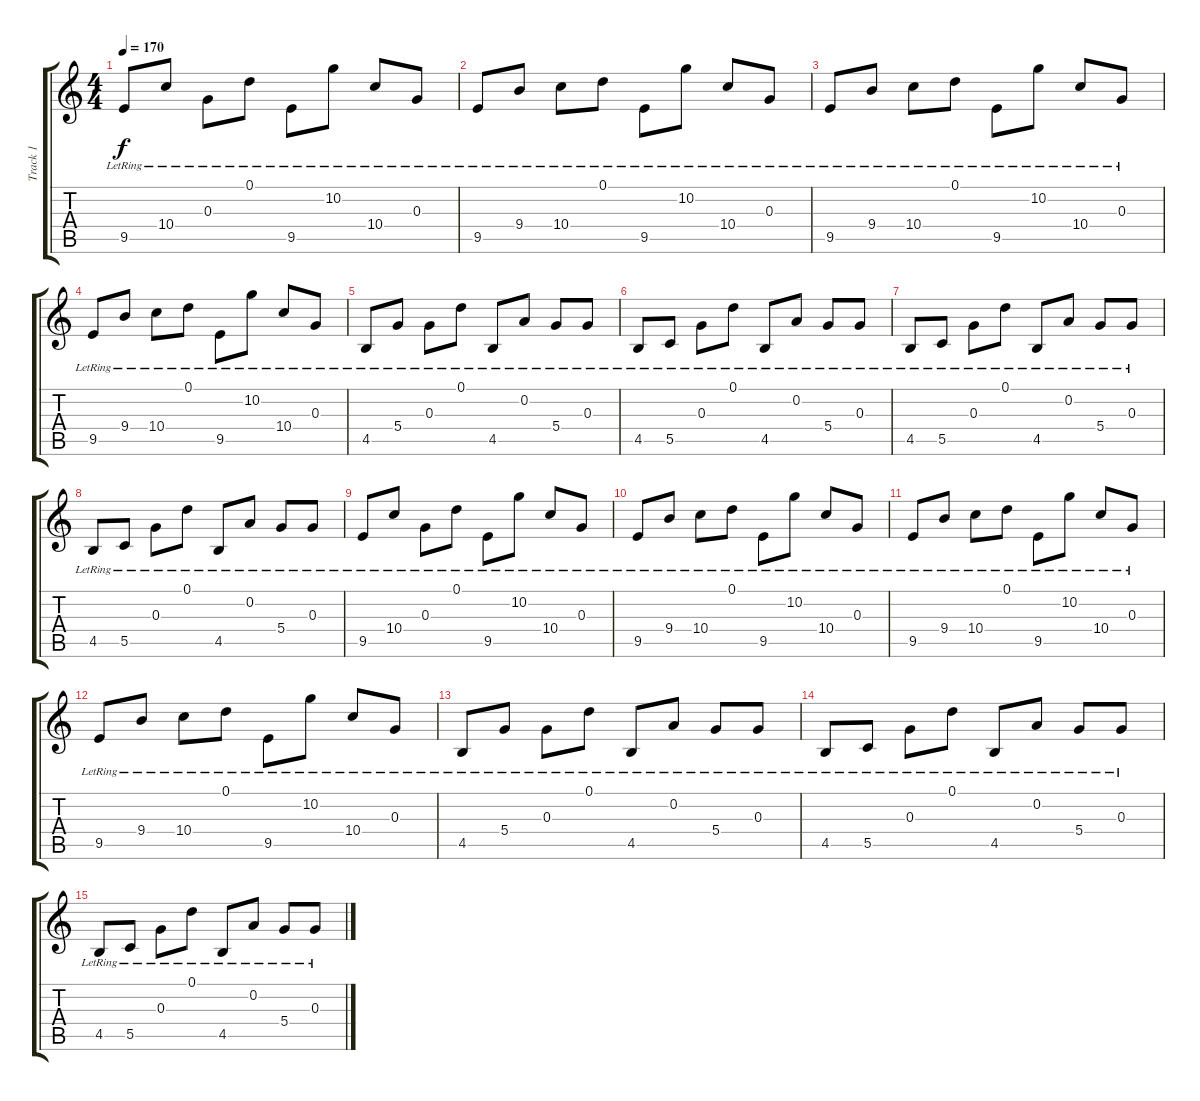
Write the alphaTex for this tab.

\track ("Track 1" "Track 1") {instrument acousticguitarsteel}
\staff {score tabs}
\tuning (D4 A3 G3 D3 G2 C2) {hide}
\ts (4 4)
\tempo 170
\clef g2
\ks c
9.5{lr}.8{dy f} 10.4{lr}.8 0.3{lr}.8 0.1{lr}.8 9.5{lr}.8 10.2{lr}.8 10.4{lr}.8 0.3{lr}.8 |
9.5{lr}.8 9.4{lr}.8 10.4{lr}.8 0.1{lr}.8 9.5{lr}.8 10.2{lr}.8 10.4{lr}.8 0.3{lr}.8 |
9.5{lr}.8 9.4{lr}.8 10.4{lr}.8 0.1{lr}.8 9.5{lr}.8 10.2{lr}.8 10.4{lr}.8 0.3{lr}.8 |
9.5{lr}.8 9.4{lr}.8 10.4{lr}.8 0.1{lr}.8 9.5{lr}.8 10.2{lr}.8 10.4{lr}.8 0.3{lr}.8 |
4.5{lr}.8 5.4{lr}.8 0.3{lr}.8 0.1{lr}.8 4.5{lr}.8 0.2{lr}.8 5.4{lr}.8 0.3{lr}.8 |
4.5{lr}.8 5.5{lr}.8 0.3{lr}.8 0.1{lr}.8 4.5{lr}.8 0.2{lr}.8 5.4{lr}.8 0.3{lr}.8 |
4.5{lr}.8 5.5{lr}.8 0.3{lr}.8 0.1{lr}.8 4.5{lr}.8 0.2{lr}.8 5.4{lr}.8 0.3{lr}.8 |
4.5{lr}.8 5.5{lr}.8 0.3{lr}.8 0.1{lr}.8 4.5{lr}.8 0.2{lr}.8 5.4{lr}.8 0.3{lr}.8 |
9.5{lr}.8 10.4{lr}.8 0.3{lr}.8 0.1{lr}.8 9.5{lr}.8 10.2{lr}.8 10.4{lr}.8 0.3{lr}.8 |
9.5{lr}.8 9.4{lr}.8 10.4{lr}.8 0.1{lr}.8 9.5{lr}.8 10.2{lr}.8 10.4{lr}.8 0.3{lr}.8 |
9.5{lr}.8 9.4{lr}.8 10.4{lr}.8 0.1{lr}.8 9.5{lr}.8 10.2{lr}.8 10.4{lr}.8 0.3{lr}.8 |
9.5{lr}.8 9.4{lr}.8 10.4{lr}.8 0.1{lr}.8 9.5{lr}.8 10.2{lr}.8 10.4{lr}.8 0.3{lr}.8 |
4.5{lr}.8 5.4{lr}.8 0.3{lr}.8 0.1{lr}.8 4.5{lr}.8 0.2{lr}.8 5.4{lr}.8 0.3{lr}.8 |
4.5{lr}.8 5.5{lr}.8 0.3{lr}.8 0.1{lr}.8 4.5{lr}.8 0.2{lr}.8 5.4{lr}.8 0.3{lr}.8 |
4.5{lr}.8 5.5{lr}.8 0.3{lr}.8 0.1{lr}.8 4.5{lr}.8 0.2{lr}.8 5.4{lr}.8 0.3{lr}.8
